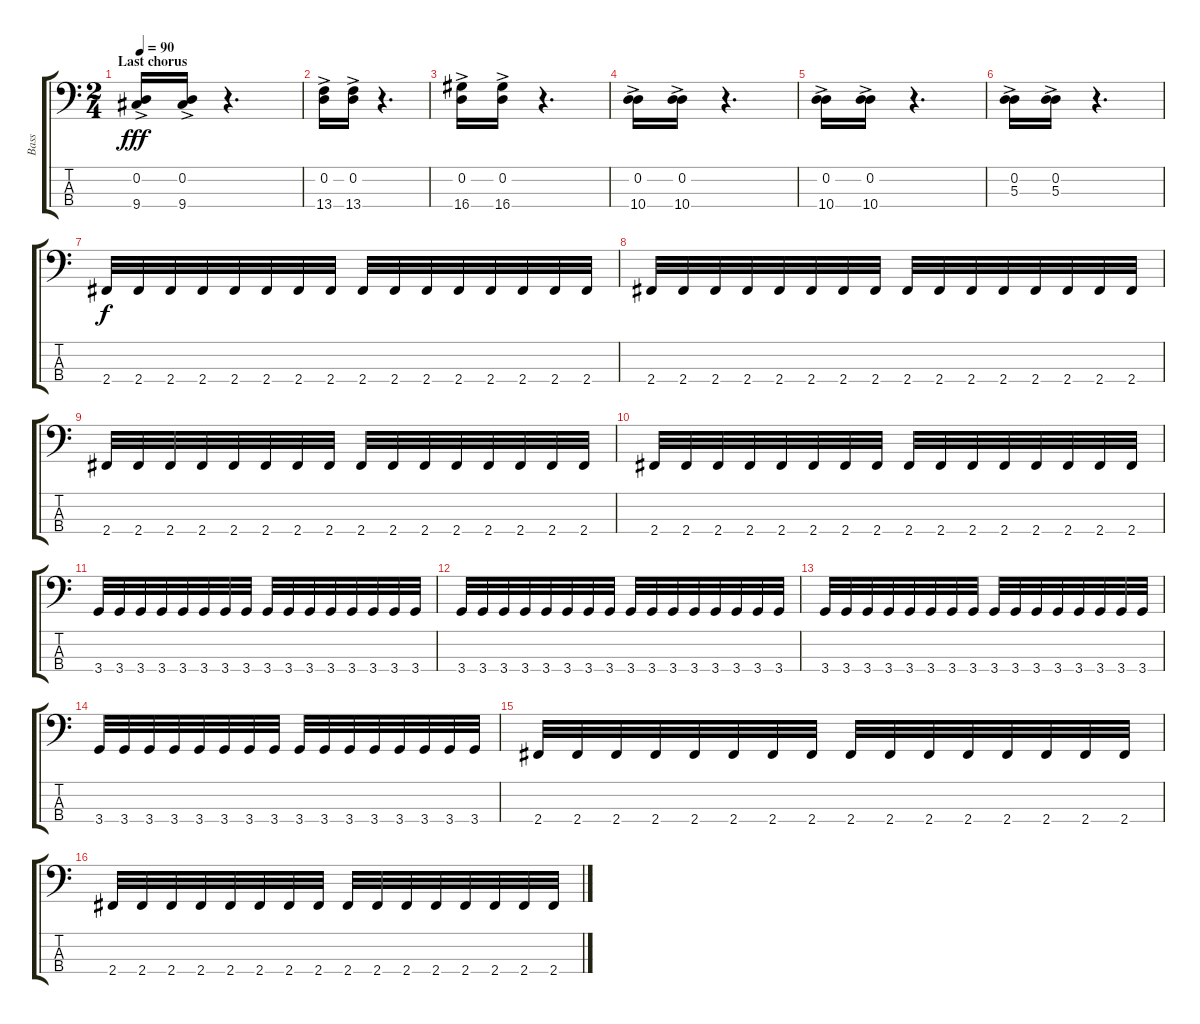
\track ("Bass" "Bass") {instrument electricbasspick}
\staff {score tabs}
\tuning (G2 D2 A1 E1) {hide}
\ts (2 4)
\section ("" "Last chorus")
\tempo 90
\clef f4
\ks c
(0.2{ac} 9.4{ac}).16{dy fff} (0.2{ac} 9.4{ac}).16 r.4{d} |
(0.2{ac} 13.4{ac}).16 (0.2{ac} 13.4{ac}).16 r.4{d} |
(0.2{ac} 16.4).16 (0.2{ac} 16.4).16 r.4{d} |
(0.2{ac} 10.4{ac}).16 (0.2{ac} 10.4{ac}).16 r.4{d} |
(0.2{ac} 10.4{ac}).16 (0.2{ac} 10.4{ac}).16 r.4{d} |
(0.2{ac} 5.3{ac}).16 (0.2{ac} 5.3{ac}).16 r.4{d} |
2.4.32{dy f} 2.4.32 2.4.32 2.4.32 2.4.32 2.4.32 2.4.32 2.4.32 2.4.32 2.4.32 2.4.32 2.4.32 2.4.32 2.4.32 2.4.32 2.4.32 |
2.4.32 2.4.32 2.4.32 2.4.32 2.4.32 2.4.32 2.4.32 2.4.32 2.4.32 2.4.32 2.4.32 2.4.32 2.4.32 2.4.32 2.4.32 2.4.32 |
2.4.32 2.4.32 2.4.32 2.4.32 2.4.32 2.4.32 2.4.32 2.4.32 2.4.32 2.4.32 2.4.32 2.4.32 2.4.32 2.4.32 2.4.32 2.4.32 |
2.4.32 2.4.32 2.4.32 2.4.32 2.4.32 2.4.32 2.4.32 2.4.32 2.4.32 2.4.32 2.4.32 2.4.32 2.4.32 2.4.32 2.4.32 2.4.32 |
3.4.32 3.4.32 3.4.32 3.4.32 3.4.32 3.4.32 3.4.32 3.4.32 3.4.32 3.4.32 3.4.32 3.4.32 3.4.32 3.4.32 3.4.32 3.4.32 |
3.4.32 3.4.32 3.4.32 3.4.32 3.4.32 3.4.32 3.4.32 3.4.32 3.4.32 3.4.32 3.4.32 3.4.32 3.4.32 3.4.32 3.4.32 3.4.32 |
3.4.32 3.4.32 3.4.32 3.4.32 3.4.32 3.4.32 3.4.32 3.4.32 3.4.32 3.4.32 3.4.32 3.4.32 3.4.32 3.4.32 3.4.32 3.4.32 |
3.4.32 3.4.32 3.4.32 3.4.32 3.4.32 3.4.32 3.4.32 3.4.32 3.4.32 3.4.32 3.4.32 3.4.32 3.4.32 3.4.32 3.4.32 3.4.32 |
2.4.32 2.4.32 2.4.32 2.4.32 2.4.32 2.4.32 2.4.32 2.4.32 2.4.32 2.4.32 2.4.32 2.4.32 2.4.32 2.4.32 2.4.32 2.4.32 |
2.4.32 2.4.32 2.4.32 2.4.32 2.4.32 2.4.32 2.4.32 2.4.32 2.4.32 2.4.32 2.4.32 2.4.32 2.4.32 2.4.32 2.4.32 2.4.32
